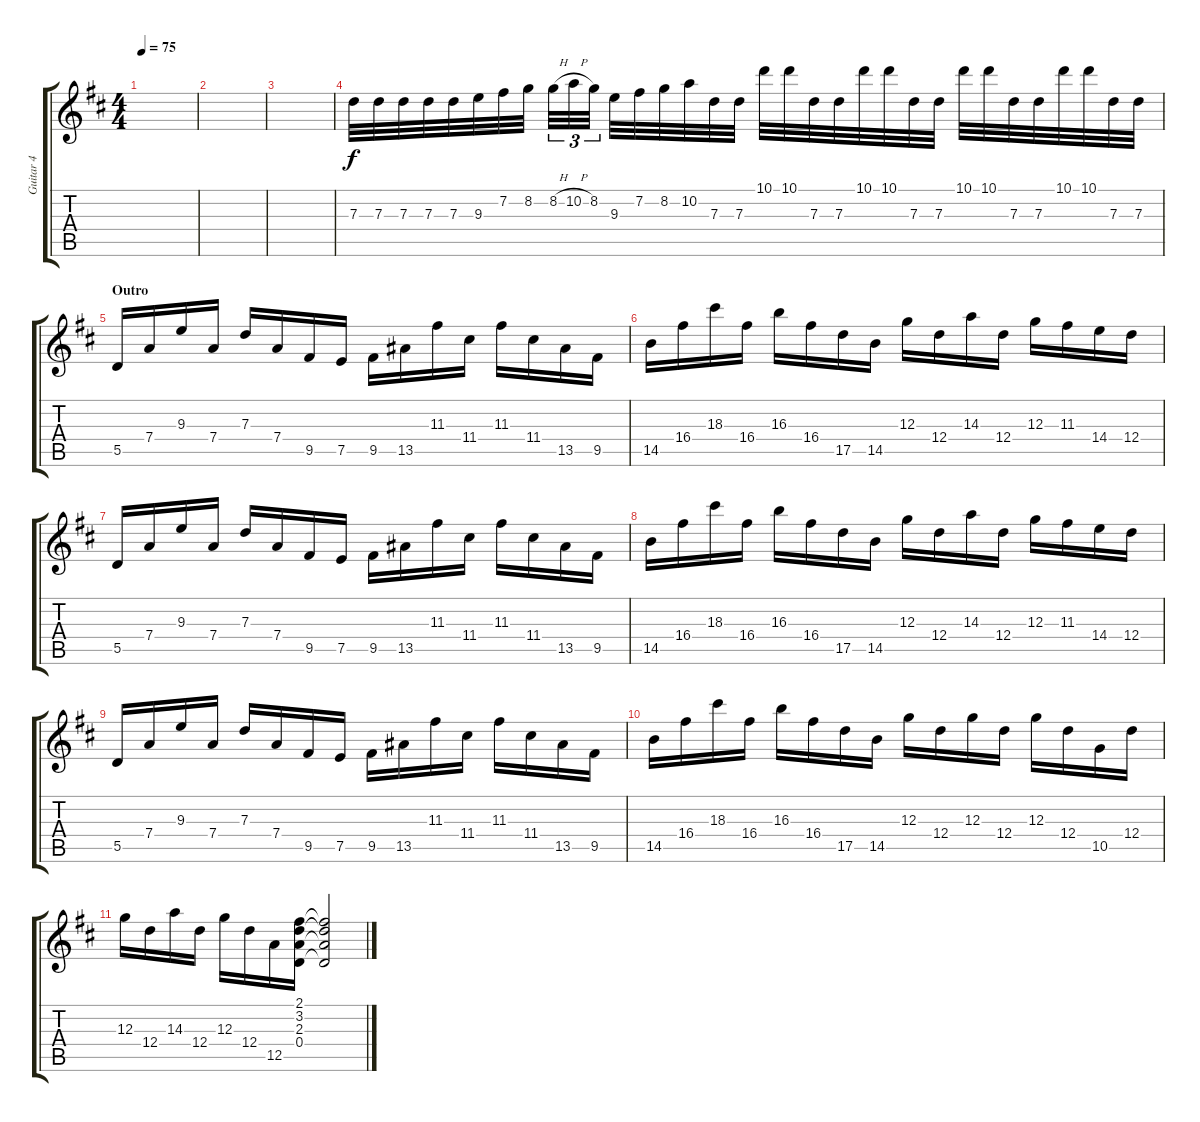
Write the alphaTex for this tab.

\track ("Guitar 4" "Guitar 4") {instrument overdrivenguitar}
\staff {score tabs}
\tuning (E4 B3 G3 D3 A2 E2) {hide}
\ts (4 4)
\tempo 75
\clef g2
\ks d
|
|
|
7.3.32 7.3.32 7.3.32 7.3.32 7.3.32 9.3.32 7.2.32 8.2.32 8.2{h}.32{tu (3 2)} 10.2{h}.32{tu (3 2)} 8.2.32{tu (3 2)} 9.3.32 7.2.32 8.2.32 10.2.32 7.3.32 7.3.32 10.1.32 10.1.32 7.3.32 7.3.32 10.1.32 10.1.32 7.3.32 7.3.32 10.1.32 10.1.32 7.3.32 7.3.32 10.1.32 10.1.32 7.3.32 7.3.32 |
\section ("" "Outro")
5.5.16 7.4.16 9.3.16 7.4.16 7.3.16 7.4.16 9.5.16 7.5.16 9.5.16 13.5.16 11.3.16 11.4.16 11.3.16 11.4.16 13.5.16 9.5.16 |
14.5.16 16.4.16 18.3.16 16.4.16 16.3.16 16.4.16 17.5.16 14.5.16 12.3.16 12.4.16 14.3.16 12.4.16 12.3.16 11.3.16 14.4.16 12.4.16 |
5.5.16 7.4.16 9.3.16 7.4.16 7.3.16 7.4.16 9.5.16 7.5.16 9.5.16 13.5.16 11.3.16 11.4.16 11.3.16 11.4.16 13.5.16 9.5.16 |
14.5.16 16.4.16 18.3.16 16.4.16 16.3.16 16.4.16 17.5.16 14.5.16 12.3.16 12.4.16 14.3.16 12.4.16 12.3.16 11.3.16 14.4.16 12.4.16 |
5.5.16 7.4.16 9.3.16 7.4.16 7.3.16 7.4.16 9.5.16 7.5.16 9.5.16 13.5.16 11.3.16 11.4.16 11.3.16 11.4.16 13.5.16 9.5.16 |
14.5.16 16.4.16 18.3.16 16.4.16 16.3.16 16.4.16 17.5.16 14.5.16 12.3.16 12.4.16 12.3.16 12.4.16 12.3.16 12.4.16 10.5.16 12.4.16 |
12.3.16 12.4.16 14.3.16 12.4.16 12.3.16 12.4.16 12.5.16 (2.1 3.2 2.3 0.4).16 (2.1{t} 3.2{t} 2.3{t} 0.4{t}).2
